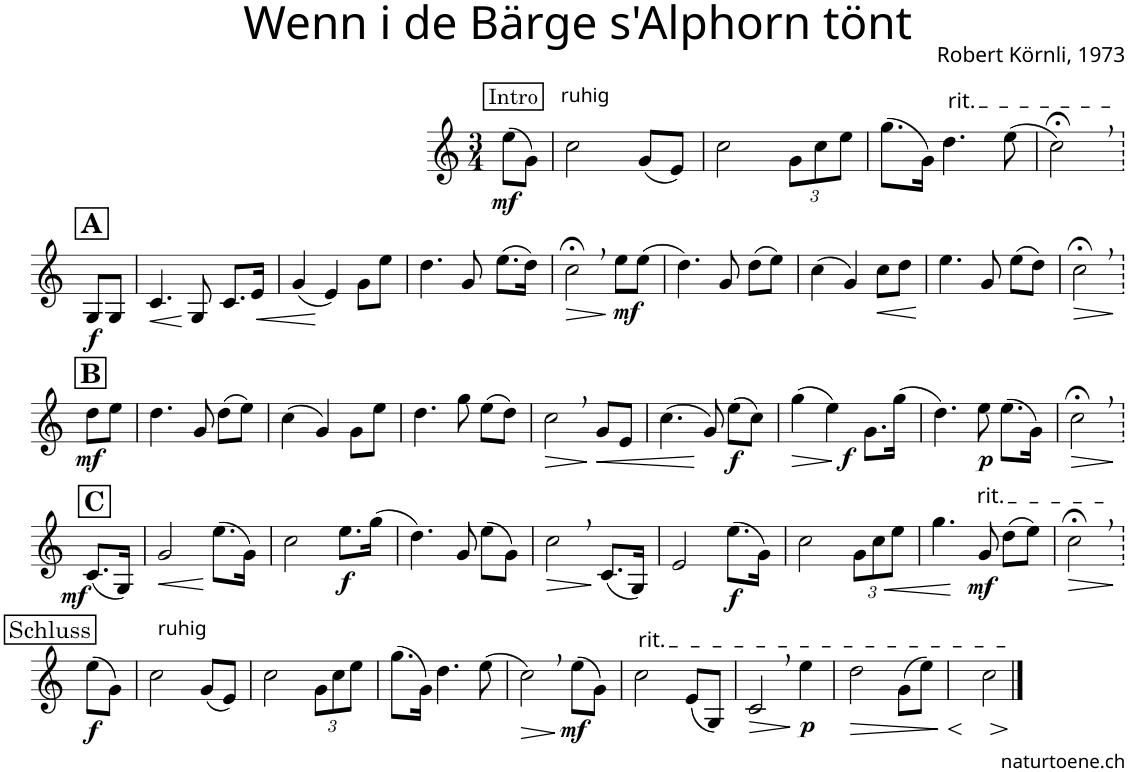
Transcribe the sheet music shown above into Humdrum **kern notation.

**kern	**dynam
*part1	*part1
*staff1	*staff1
*I"Alphorn	*
*I'Alphn.	*
*clefG2	*
*Trd4c6	*
*k[]	*
*M3/4	*
!!LO:REH:place=s1:a:cj:fs=11:t=Intro
=	=
!LO:TX:a:t=ruhig	!
!	!LO:DY:b
(8ee\L	mf
8g\J)	.
=1	=1
2cc\	.
(8g/L	.
8e/J)	.
=2	=2
2cc\	.
*Xbrackettup	*
12g\L	.
12cc\	.
12ee\J	.
=3	=3
(8.gg\L	.
16g\Jk)	.
!LO:TX:a:t=rit.	!
4.dd\	.
(8ee\	.
=4	=4
2cc;<,\)	.
!!LO:LB:g=z
!!LO:REH:place=s1:a:B:cj:fs=14:t=A
=4X1	=4X1
!	!LO:DY:b
8G/L	f
8G/J	.
=5	=5
!	!LO:HP:b
4.c/	<
8G/	[
8.c/L	.
!	!LO:HP:b
16e/Jk	<
=6	=6
(4g/	.
4e/)	[
8g\L	.
8ee\J	.
=7	=7
4.dd\	.
8g/	.
(8.ee\L	.
16dd\Jk)	.
=8	=8
!	!LO:HP:b
2cc;<,\	>
!	!LO:DY:n=1:b
8ee\L	] mf
(8ee\J	.
=9	=9
4.dd\)	.
8g/	.
(8dd\L	.
8ee\J)	.
=10	=10
(4cc\	.
4g/)	.
!	!LO:HP:b
8cc\L	<
8dd\J	.
.	[
=11	=11
4.ee\	.
8g/	.
(8ee\L	.
8dd\J)	.
=12	=12
!	!LO:HP:b
2cc;<,\	>
.	]
!!LO:LB:g=z
!!LO:REH:place=s1:a:B:cj:fs=14:t=B
=12X2	=12X2
!	!LO:DY:b
8dd\L	mf
8ee\J	.
=13	=13
4.dd\	.
8g/	.
(8dd\L	.
8ee\J)	.
=14	=14
(4cc\	.
4g/)	.
8g\L	.
8ee\J	.
=15	=15
4.dd\	.
8gg\	.
(8ee\L	.
8dd\J)	.
=16	=16
!	!LO:HP:b
2cc,\	>
!	!LO:HP:n=1:b
8g/L	] <
8e/J	.
=17	=17
(4.cc\	.
8g/)	[
!	!LO:DY:b
(8ee\L	f
8cc\J)	.
=18	=18
!	!LO:HP:b
(4gg\	>
4ee\)	.
!	!LO:DY:n=1:b
8.g\L	] f
(16gg\Jk	.
=19	=19
4.dd\)	.
!	!LO:DY:b
8ee\	p
(8.ee\L	.
16g\Jk)	.
=20	=20
!	!LO:HP:b
2cc;<,\	>
.	]
!!LO:LB:g=z
!!LO:REH:place=s1:a:B:cj:fs=14:t=C
=20X3	=20X3
!	!LO:DY:b
(8.c/L	mf
16G/Jk)	.
=21	=21
!	!LO:HP:b
2g/	<
(8.ee\L	[
16g\Jk)	.
=22	=22
2cc\	.
!	!LO:DY:b
8.ee\L	f
(16gg\Jk	.
=23	=23
4.dd\)	.
8g/	.
(8ee\L	.
8g\J)	.
=24	=24
!	!LO:HP:b
2cc,\	>
(8.c/L	]
16G/Jk)	.
=25	=25
2e/	.
!	!LO:DY:b
(8.ee\L	f
16g\Jk)	.
=26	=26
2cc\	.
12g\L	.
12cc\	.
!	!LO:HP:b
12ee\J	<
=27	=27
4.gg\	.
!LO:TX:a:t=rit.	!
!	!LO:DY:n=1:b
8g/	[ mf
(8dd\L	.
8ee\J)	.
=28	=28
!	!LO:HP:b
2cc;<,\	>
.	]
!!LO:LB:g=z
!!LO:REH:place=s1:a:cj:fs=12:t=Schluss
=28X4	=28X4
!LO:TX:a:t=ruhig	!
!	!LO:DY:b
(8ee\L	f
8g\J)	.
=29	=29
2cc\	.
(8g/L	.
8e/J)	.
=30	=30
2cc\	.
12g\L	.
12cc\	.
12ee\J	.
=31	=31
(8.gg\L	.
16g\Jk)	.
4.dd\	.
(8ee\	.
=32	=32
!	!LO:HP:b
2cc,\)	>
!	!LO:DY:n=1:b
(8ee\L	] mf
8g\J)	.
=33	=33
!LO:TX:a:t=rit.	!
2cc\	.
(8e/L	.
8G/J)	.
=34	=34
!	!LO:HP:b
2c,/	>
!	!LO:DY:n=1:b
4ee\	] p
=35	=35
!	!LO:HP:b
2dd\	>
(8g\L	.
!	!LO:HP:b
8ee\J)	<
.	]
=36	=36
!	!LO:HP:b
2cc\	>
.	[ ]
==	==
*-	*-
